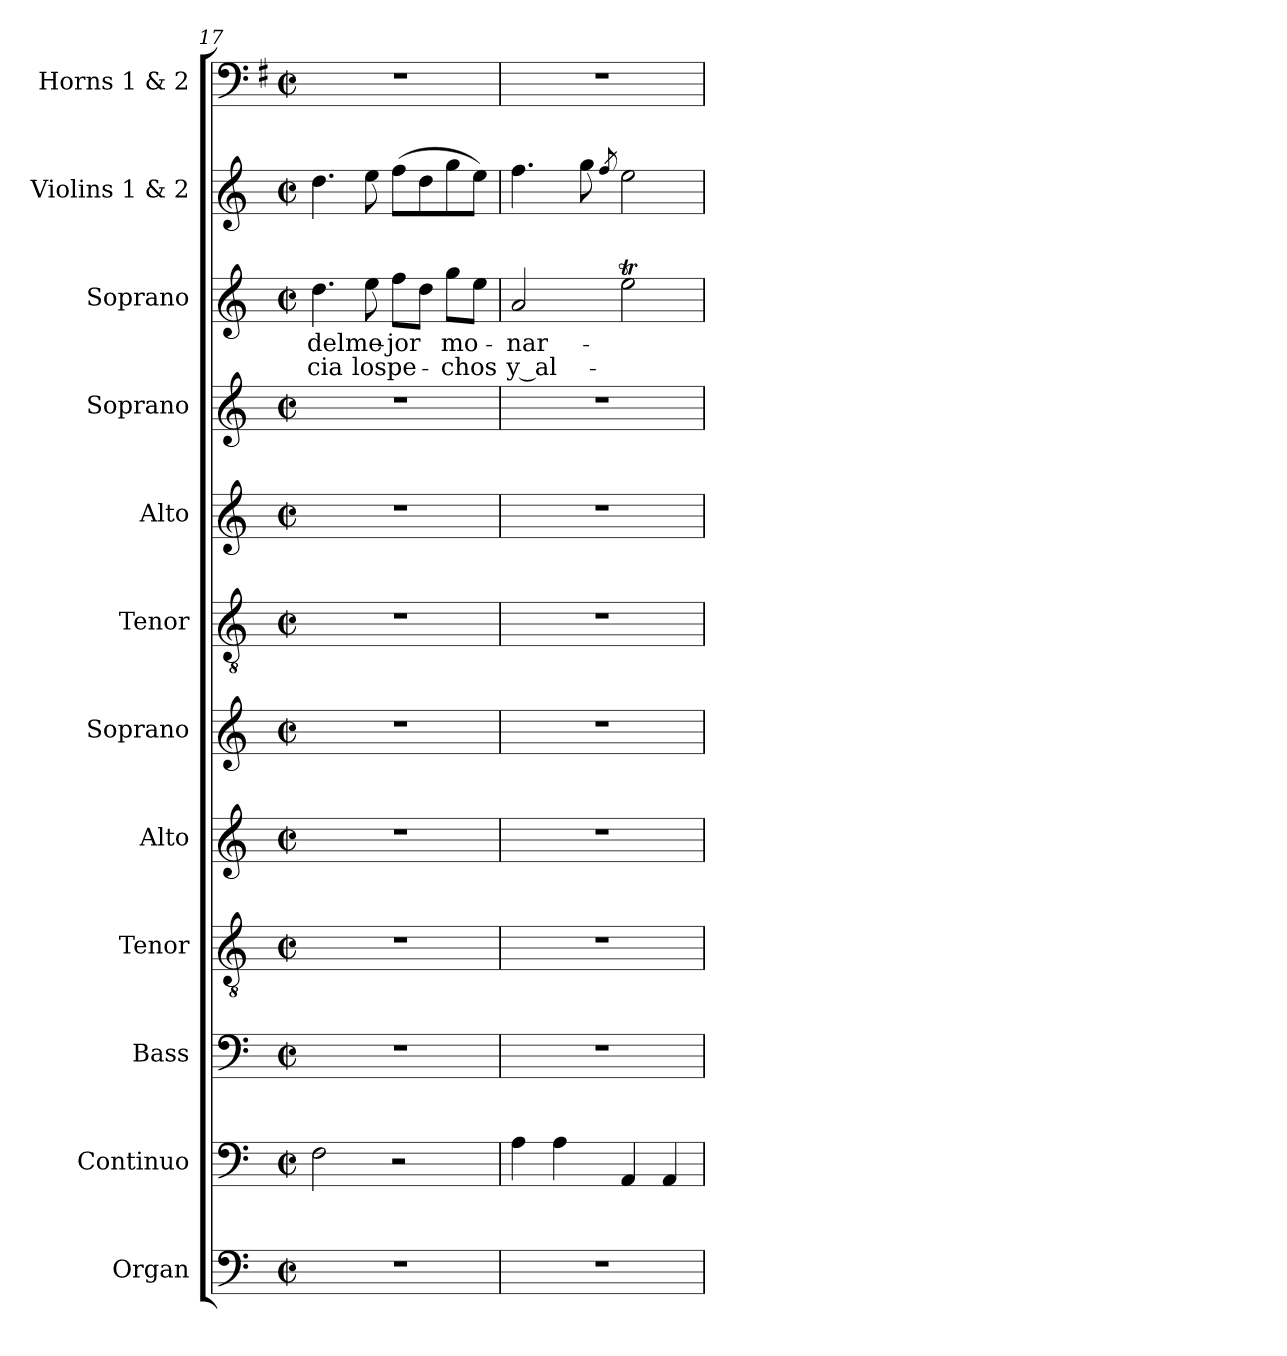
**kern	**kern	**kern	**kern	**kern	**kern	**kern	**kern	**kern	**kern	**text	**text	**kern	**kern
*part12	*part11	*part10	*part9	*part8	*part7	*part6	*part5	*part4	*part3	*part3	*part3	*part2	*part1
*staff12	*staff11	*staff10	*staff9	*staff8	*staff7	*staff6	*staff5	*staff4	*staff3	*staff3	*staff3	*staff2	*staff1
*I"Organ	*I"Continuo	*I"Bass	*I"Tenor	*I"Alto	*I"Soprano	*I"Tenor	*I"Alto	*I"Soprano	*I"Soprano	*	*	*I"Violins 1 & 2	*I"Horns 1 & 2
*I'Org.	*I'Cont.	*I'B.	*I'T.	*I'A.	*I'S.	*I'T.	*I'A.	*I'S.	*I'S.	*	*	*I'Vlns	*I'Hns.
*clefF4	*clefF4	*clefF4	*clefGv2	*clefG2	*clefG2	*clefGv2	*clefG2	*clefG2	*clefG2	*	*	*clefG2	*clefF4
*	*	*	*ITrd7c12	*	*	*ITrd7c12	*	*	*	*	*	*	*ITrd4c7
*k[]	*k[]	*k[]	*k[]	*k[]	*k[]	*k[]	*k[]	*k[]	*k[]	*	*	*k[]	*k[]
*C:	*C:	*C:	*C:	*C:	*C:	*C:	*C:	*C:	*C:	*	*	*C:	*C:
*M2/2	*M2/2	*M2/2	*M2/2	*M2/2	*M2/2	*M2/2	*M2/2	*M2/2	*M2/2	*	*	*M2/2	*M2/2
*met(c|)	*met(c|)	*met(c|)	*met(c|)	*met(c|)	*met(c|)	*met(c|)	*met(c|)	*met(c|)	*met(c|)	*	*	*met(c|)	*met(c|)
=17	=17	=17	=17	=17	=17	=17	=17	=17	=17	=17	=17	=17	=17
!	!	!	!	!	!	!	!	!	!	!LO:LY:b:color=#000000	!LO:LY:b:color=#000000	!	!
1r	2Fi\	1r	1r	1r	1r	1r	1r	1r	4.ddi\	del	-cia	4.ddi\	1r
!	!	!	!	!	!	!	!	!	!	!LO:LY:b:color=#000000	!LO:LY:b:color=#000000	!	!
.	.	.	.	.	.	.	.	.	8eei\	me-	los	8eei\	.
!	!	!	!	!	!	!	!	!	!	!LO:LY:b:color=#000000	!LO:LY:b:color=#000000	!	!
.	2r	.	.	.	.	.	.	.	8ffi\L	-jor	pe-	(8ffi\L	.
.	.	.	.	.	.	.	.	.	8ddi\J	.	.	8ddi\	.
!	!	!	!	!	!	!	!	!	!	!LO:LY:b:color=#000000	!LO:LY:b:color=#000000	!	!
.	.	.	.	.	.	.	.	.	8ggi\L	mo-	-chos	8ggi\	.
.	.	.	.	.	.	.	.	.	8eei\J	.	.	8eei\J)	.
=18	=18	=18	=18	=18	=18	=18	=18	=18	=18	=18	=18	=18	=18
!	!	!	!	!	!	!	!	!	!	!LO:LY:b:color=#000000	!LO:LY:b:color=#000000	!	!
1r	4Ai\	1r	1r	1r	1r	1r	1r	1r	2ai/	-nar-	y_al-	4.ffi\	1r
.	4Ai\	.	.	.	.	.	.	.	.	.	.	.	.
.	.	.	.	.	.	.	.	.	.	.	.	8ggi\	.
.	.	.	.	.	.	.	.	.	.	.	.	8qffi/	.
.	4AAi/	.	.	.	.	.	.	.	2eeti\	.	.	2eei\	.
.	4AAi/	.	.	.	.	.	.	.	.	.	.	.	.
=	=	=	=	=	=	=	=	=	=	=	=	=	=
*-	*-	*-	*-	*-	*-	*-	*-	*-	*-	*-	*-	*-	*-
